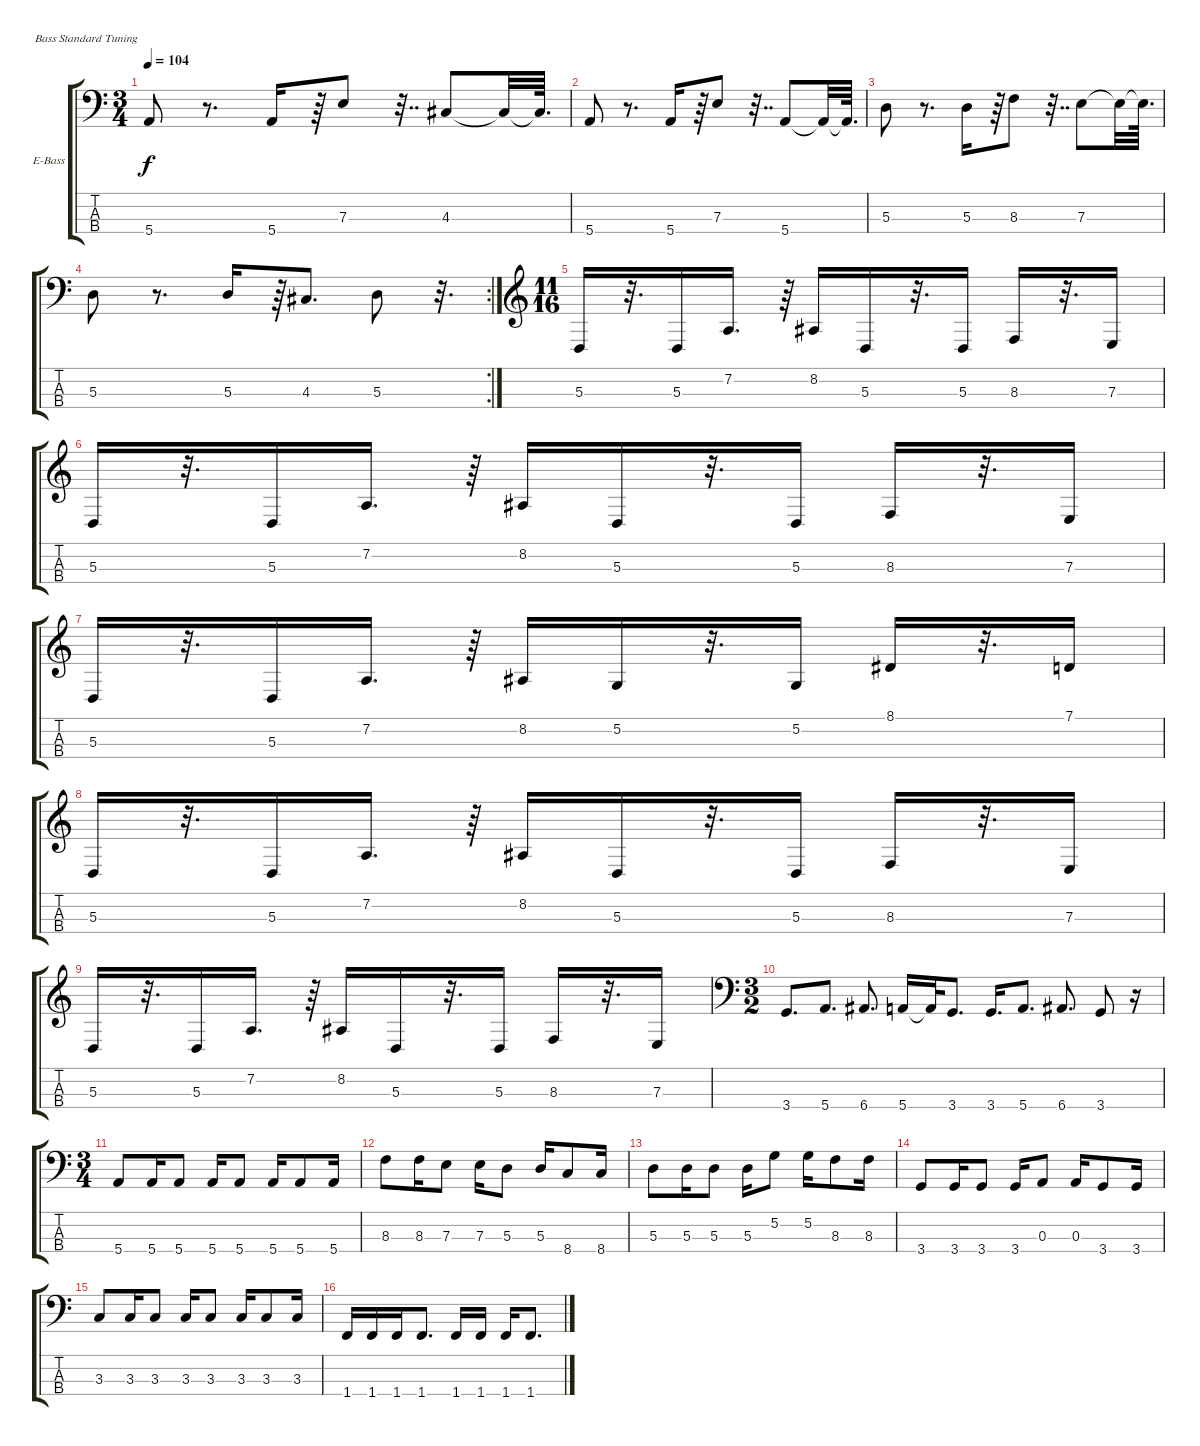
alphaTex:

\bracketExtendMode groupsimilarinstruments
\firstSystemTrackNameOrientation horizontal
\otherSystemsTrackNameOrientation horizontal
\track ("Electric Bass" "E-Bass") {instrument electricbassfinger}
\staff {score tabs}
\tuning (G2 D2 A1 E1)
\ts (3 4)
\tempo 104
\clef f4
\ks c
5.4.8{dy f} r.8{d} 5.4.16 r.64 7.3.8 r.32{dd} 4.3.8 4.3{t}.32 4.3{t}.64{d} |
5.4.8 r.8{d} 5.4.16 r.64 7.3.8 r.32{dd} 5.4.8 5.4{t}.32 5.4{t}.64{d} |
5.3.8 r.8{d} 5.3.16 r.64 8.3.8 r.32{dd} 7.3.8 7.3{t}.32 7.3{t}.64{d} |
\rc 2
5.3.8 r.8{d} 5.3.16 r.64 4.3.8{d} 5.3.8 r.32{d} |
\ts (11 16)
\clef g2
5.3.16 r.32{d} 5.3.16 7.2.16{d} r.64 8.2.16 5.3.16 r.32{d} 5.3.16 8.3.16 r.32{d} 7.3.16 |
5.3.16 r.32{d} 5.3.16 7.2.16{d} r.64 8.2.16 5.3.16 r.32{d} 5.3.16 8.3.16 r.32{d} 7.3.16 |
5.3.16 r.32{d} 5.3.16 7.2.16{d} r.64 8.2.16 5.2.16 r.32{d} 5.2.16 8.1.16 r.32{d} 7.1.16 |
5.3.16 r.32{d} 5.3.16 7.2.16{d} r.64 8.2.16 5.3.16 r.32{d} 5.3.16 8.3.16 r.32{d} 7.3.16 |
5.3.16 r.32{d} 5.3.16 7.2.16{d} r.64 8.2.16 5.3.16 r.32{d} 5.3.16 8.3.16 r.32{d} 7.3.16 |
\ts (3 2)
\clef f4
3.4.8{d} 5.4.8{d} 6.4.8{d} 5.4.16 5.4{t}.32 3.4.8{d} 3.4.16{d} 5.4.8{d} 6.4.8{d} 3.4.8 r.16 |
\ts (3 4)
5.4.8 5.4.16 5.4.8 5.4.16 5.4.8 5.4.16 5.4.8 5.4.16 |
8.3.8 8.3.16 7.3.8 7.3.16 5.3.8 5.3.16 8.4.8 8.4.16 |
5.3.8 5.3.16 5.3.8 5.3.16 5.2.8 5.2.16 8.3.8 8.3.16 |
3.4.8 3.4.16 3.4.8 3.4.16 0.3.8 0.3.16 3.4.8 3.4.16 |
3.3.8 3.3.16 3.3.8 3.3.16 3.3.8 3.3.16 3.3.8 3.3.16 |
1.4.16 1.4.16 1.4.16 1.4.8{d} 1.4.16 1.4.16 1.4.16 1.4.8{d}
